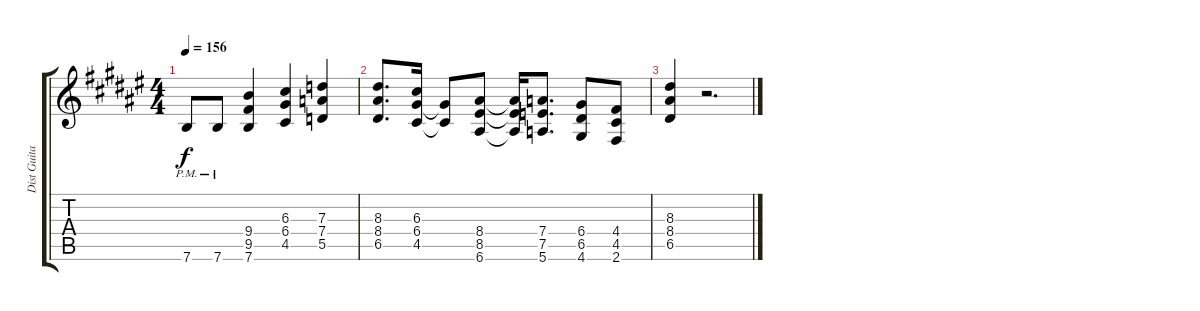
\track ("Dist Guitar" "Dist Guita") {instrument distortionguitar}
\staff {score tabs}
\tuning (E4 B3 G3 D3 A2 E2) {hide}
\ts (4 4)
\tempo 156
\clef g2
\ks f#
7.6{pm}.8{dy f} 7.6{pm}.8 (9.4 9.5 7.6).4 (6.3 6.4 4.5).4 (7.3 7.4 5.5).4 |
(8.3 8.4 6.5).8{d} (6.3 6.4 4.5).16 (6.4{t} 4.5{t}).8 (8.4 8.5 6.6).8 (8.4{t} 8.5{t} 6.6{t}).16 (7.4 7.5 5.6).8{d} (6.4 6.5 4.6).8 (4.4 4.5 2.6).8 |
(8.3 8.4 6.5).4 r.2{d}
